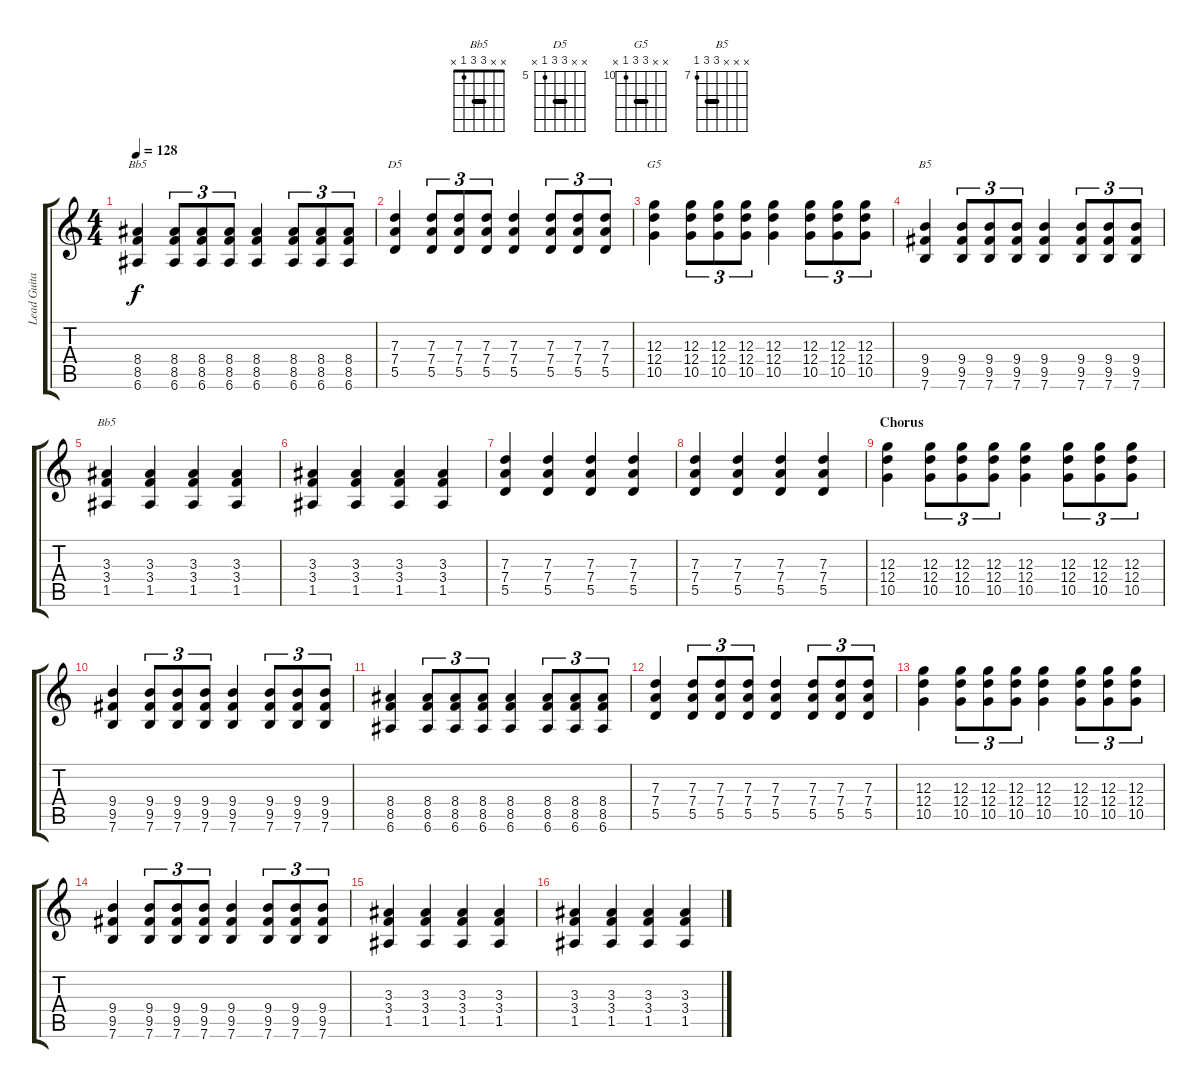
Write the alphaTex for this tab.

\track ("Lead Guitar" "Lead Guita") {instrument distortionguitar}
\staff {score tabs}
\tuning (E4 B3 G3 D3 A2 E2) {hide}
\chord ("Bb5" x x x 8 8 6) {firstfret 6 barre 8}
\chord ("D5" x x 7 7 5 x) {firstfret 5 barre 7}
\chord ("G5" x x 12 12 10 x) {firstfret 10 barre 12}
\chord ("B5" x x x 9 9 7) {firstfret 7 barre 9}
\chord ("Bb5" x x 3 3 1 x) {barre 3}
\ts (4 4)
\tempo 128
\clef g2
\ks c
(8.4 8.5 6.6).4{ch "Bb5" dy f} (8.4 8.5 6.6).8{tu (3 2)} (8.4 8.5 6.6).8{tu (3 2)} (8.4 8.5 6.6).8{tu (3 2)} (8.4 8.5 6.6).4 (8.4 8.5 6.6).8{tu (3 2)} (8.4 8.5 6.6).8{tu (3 2)} (8.4 8.5 6.6).8{tu (3 2)} |
(7.3 7.4 5.5).4{ch "D5"} (7.3 7.4 5.5).8{tu (3 2)} (7.3 7.4 5.5).8{tu (3 2)} (7.3 7.4 5.5).8{tu (3 2)} (7.3 7.4 5.5).4 (7.3 7.4 5.5).8{tu (3 2)} (7.3 7.4 5.5).8{tu (3 2)} (7.3 7.4 5.5).8{tu (3 2)} |
(12.3 12.4 10.5).4{ch "G5"} (12.3 12.4 10.5).8{tu (3 2)} (12.3 12.4 10.5).8{tu (3 2)} (12.3 12.4 10.5).8{tu (3 2)} (12.3 12.4 10.5).4 (12.3 12.4 10.5).8{tu (3 2)} (12.3 12.4 10.5).8{tu (3 2)} (12.3 12.4 10.5).8{tu (3 2)} |
(9.4 9.5 7.6).4{ch "B5"} (9.4 9.5 7.6).8{tu (3 2)} (9.4 9.5 7.6).8{tu (3 2)} (9.4 9.5 7.6).8{tu (3 2)} (9.4 9.5 7.6).4 (9.4 9.5 7.6).8{tu (3 2)} (9.4 9.5 7.6).8{tu (3 2)} (9.4 9.5 7.6).8{tu (3 2)} |
(3.3 3.4 1.5).4{ch "Bb5"} (3.3 3.4 1.5).4 (3.3 3.4 1.5).4 (3.3 3.4 1.5).4 |
(3.3 3.4 1.5).4 (3.3 3.4 1.5).4 (3.3 3.4 1.5).4 (3.3 3.4 1.5).4 |
(7.3 7.4 5.5).4 (7.3 7.4 5.5).4 (7.3 7.4 5.5).4 (7.3 7.4 5.5).4 |
(7.3 7.4 5.5).4 (7.3 7.4 5.5).4 (7.3 7.4 5.5).4 (7.3 7.4 5.5).4 |
\section ("" "Chorus")
(12.3 12.4 10.5).4 (12.3 12.4 10.5).8{tu (3 2)} (12.3 12.4 10.5).8{tu (3 2)} (12.3 12.4 10.5).8{tu (3 2)} (12.3 12.4 10.5).4 (12.3 12.4 10.5).8{tu (3 2)} (12.3 12.4 10.5).8{tu (3 2)} (12.3 12.4 10.5).8{tu (3 2)} |
(9.4 9.5 7.6).4 (9.4 9.5 7.6).8{tu (3 2)} (9.4 9.5 7.6).8{tu (3 2)} (9.4 9.5 7.6).8{tu (3 2)} (9.4 9.5 7.6).4 (9.4 9.5 7.6).8{tu (3 2)} (9.4 9.5 7.6).8{tu (3 2)} (9.4 9.5 7.6).8{tu (3 2)} |
(8.4 8.5 6.6).4 (8.4 8.5 6.6).8{tu (3 2)} (8.4 8.5 6.6).8{tu (3 2)} (8.4 8.5 6.6).8{tu (3 2)} (8.4 8.5 6.6).4 (8.4 8.5 6.6).8{tu (3 2)} (8.4 8.5 6.6).8{tu (3 2)} (8.4 8.5 6.6).8{tu (3 2)} |
(7.3 7.4 5.5).4 (7.3 7.4 5.5).8{tu (3 2)} (7.3 7.4 5.5).8{tu (3 2)} (7.3 7.4 5.5).8{tu (3 2)} (7.3 7.4 5.5).4 (7.3 7.4 5.5).8{tu (3 2)} (7.3 7.4 5.5).8{tu (3 2)} (7.3 7.4 5.5).8{tu (3 2)} |
(12.3 12.4 10.5).4 (12.3 12.4 10.5).8{tu (3 2)} (12.3 12.4 10.5).8{tu (3 2)} (12.3 12.4 10.5).8{tu (3 2)} (12.3 12.4 10.5).4 (12.3 12.4 10.5).8{tu (3 2)} (12.3 12.4 10.5).8{tu (3 2)} (12.3 12.4 10.5).8{tu (3 2)} |
(9.4 9.5 7.6).4 (9.4 9.5 7.6).8{tu (3 2)} (9.4 9.5 7.6).8{tu (3 2)} (9.4 9.5 7.6).8{tu (3 2)} (9.4 9.5 7.6).4 (9.4 9.5 7.6).8{tu (3 2)} (9.4 9.5 7.6).8{tu (3 2)} (9.4 9.5 7.6).8{tu (3 2)} |
(3.3 3.4 1.5).4 (3.3 3.4 1.5).4 (3.3 3.4 1.5).4 (3.3 3.4 1.5).4 |
(3.3 3.4 1.5).4 (3.3 3.4 1.5).4 (3.3 3.4 1.5).4 (3.3 3.4 1.5).4
